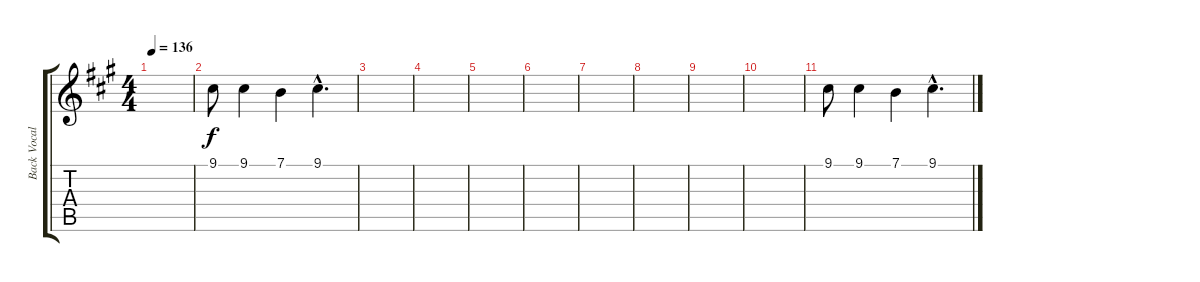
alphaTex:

\track ("Back Vocal" "Back Vocal") {instrument fx5brightness}
\staff {score tabs}
\tuning (E4 B3 Gb3 D3 A2 E2) {hide}
\ts (4 4)
\tempo 136
\clef g2
\ks a
|
9.1.8 9.1.4 7.1.4 9.1{hac}.4{d} |
|
|
|
|
|
|
|
|
9.1.8 9.1.4 7.1.4 9.1{hac}.4{d}
